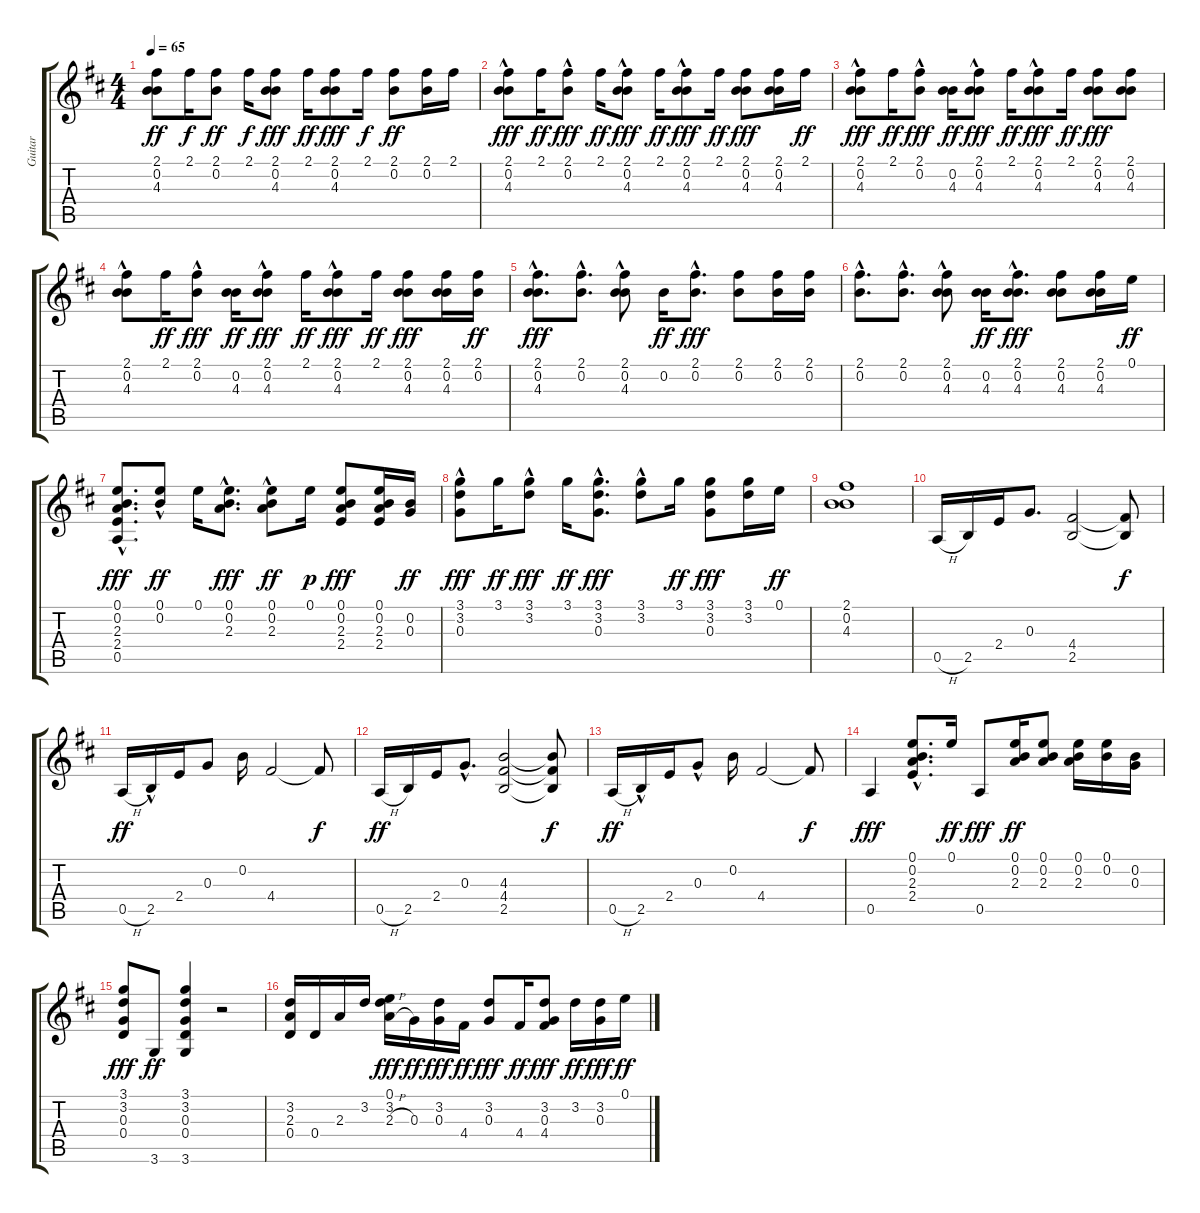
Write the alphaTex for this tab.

\track ("Guitar" "Guitar") {instrument acousticguitarsteel}
\staff {score tabs}
\tuning (E4 B3 G3 D3 A2 E2) {hide}
\ts (4 4)
\tempo 65
\clef g2
\ks bminor
(2.1 0.2 4.3).8{dy ff instrument acousticguitarsteel} 2.1.16{dy f} (2.1 0.2).8{dy ff} 2.1.16{dy f} (2.1 0.2 4.3).8{dy fff} 2.1.16{dy ff} (2.1 0.2 4.3).8{dy fff} 2.1.16{dy f} (2.1 0.2).8{dy ff} (2.1 0.2).16 2.1.16 |
(2.1 0.2{hac} 4.3{hac}).8{dy fff} 2.1.16{dy ff} (2.1 0.2{hac}).8{dy fff} 2.1.16{dy ff} (2.1 0.2{hac} 4.3{hac}).8{dy fff} 2.1.16{dy ff} (2.1 0.2{hac} 4.3{hac}).8{dy fff} 2.1.16{dy ff} (2.1 0.2 4.3).8{dy fff} (2.1 0.2 4.3).16 2.1.16{dy ff} |
(2.1 0.2{hac} 4.3{hac}).8{dy fff} 2.1.16{dy ff} (2.1{hac} 0.2).8{dy fff} (0.2 4.3).16{dy ff} (2.1 0.2{hac} 4.3{hac}).8{dy fff} 2.1.16{dy ff} (2.1 0.2{hac} 4.3{hac}).8{dy fff} 2.1.16{dy ff} (2.1 0.2 4.3).8{dy fff} (2.1 0.2 4.3).8 |
(2.1 0.2{hac} 4.3{hac}).8 2.1.16{dy ff} (2.1{hac} 0.2).8{dy fff} (0.2 4.3).16{dy ff} (2.1 0.2{hac} 4.3{hac}).8{dy fff} 2.1.16{dy ff} (2.1 0.2{hac} 4.3{hac}).8{dy fff} 2.1.16{dy ff} (2.1 0.2 4.3).8{dy fff} (2.1 0.2 4.3).16 (2.1 0.2).16{dy ff} |
(2.1{hac} 0.2{hac} 4.3{hac}).8{d dy fff} (2.1{hac} 0.2{hac}).8{d} (2.1{hac} 0.2 4.3).8 0.2.16{dy ff} (2.1{hac} 0.2{hac}).8{d dy fff} (2.1 0.2).8 (2.1 0.2).16 (2.1 0.2).16 |
(2.1{hac} 0.2{hac}).8{d} (2.1{hac} 0.2{hac}).8{d} (2.1{hac} 0.2 4.3).8 (0.2 4.3).16{dy ff} (2.1{hac} 0.2{hac} 4.3{hac}).8{d dy fff} (2.1 0.2 4.3).8 (2.1 0.2 4.3).16 0.1.16{dy ff} |
(0.1{hac} 0.2{hac} 2.3{hac} 2.4{hac} 0.5).8{d dy fff} (0.1 0.2{hac}).8{dy ff} 0.1.16 (0.1{hac} 0.2{hac} 2.3{hac}).8{d dy fff} (0.1 0.2{hac} 2.3{hac}).8{dy ff} 0.1.16{dy p} (0.1 0.2 2.3 2.4).8{dy fff} (0.1 0.2 2.3 2.4).16 (0.2 0.3).16{dy ff} |
(3.1 3.2{hac} 0.3{hac}).8{dy fff} 3.1.16{dy ff} (3.1 3.2{hac}).8{dy fff} 3.1.16{dy ff} (3.1{hac} 3.2{hac} 0.3{hac}).8{d dy fff} (3.1 3.2{hac}).8 3.1.16{dy ff} (3.1 3.2 0.3).8{dy fff} (3.1 3.2).16 0.1.16{dy ff} |
(2.1 0.2 4.3).1 |
0.5{h}.16 2.5.16 2.4.16 0.3.8{d} (4.4 2.5).2 (4.4{t} 2.5{t}).8{dy f} |
0.5{h}.16{dy ff} 2.5{hac}.16 2.4.16 0.3.8 0.2.16 4.4.2 4.4{t}.8{dy f} |
0.5{h}.16{dy ff} 2.5.16 2.4.16 0.3{hac}.8{d} (4.3 4.4 2.5).2 (4.3{t} 4.4{t} 2.5{t}).8{dy f} |
0.5{h}.16{dy ff} 2.5{hac}.16 2.4.16 0.3{hac}.8 0.2.16 4.4.2 4.4{t}.8{dy f} |
0.5.4{dy fff} (0.1{hac} 0.2{hac} 2.3{hac} 2.4{hac}).8{d} 0.1.16{dy ff} 0.5.8{dy fff} (0.1 0.2 2.3).16{dy ff} (0.1 0.2 2.3).8 (0.1 0.2 2.3).16 (0.1 0.2).16 (0.2 0.3).16 |
(3.1 3.2 0.3 0.4).8{dy fff} 3.6.8{dy ff} (3.1 3.2 0.3 0.4 3.6).4 r.2 |
(3.2 2.3 0.4).16 0.4.16 2.3.16 3.2.16 (0.1 3.2 2.3{h}).16{dy fff} 0.3.16{dy ff} (3.2 0.3).16{dy fff} 4.4.16{dy ff} (3.2 0.3).8{dy fff} 4.4.16{dy ff} (3.2 0.3 4.4).8{dy fff} 3.2.16{dy ff} (3.2 0.3).16{dy fff} 0.1.16{dy ff}
